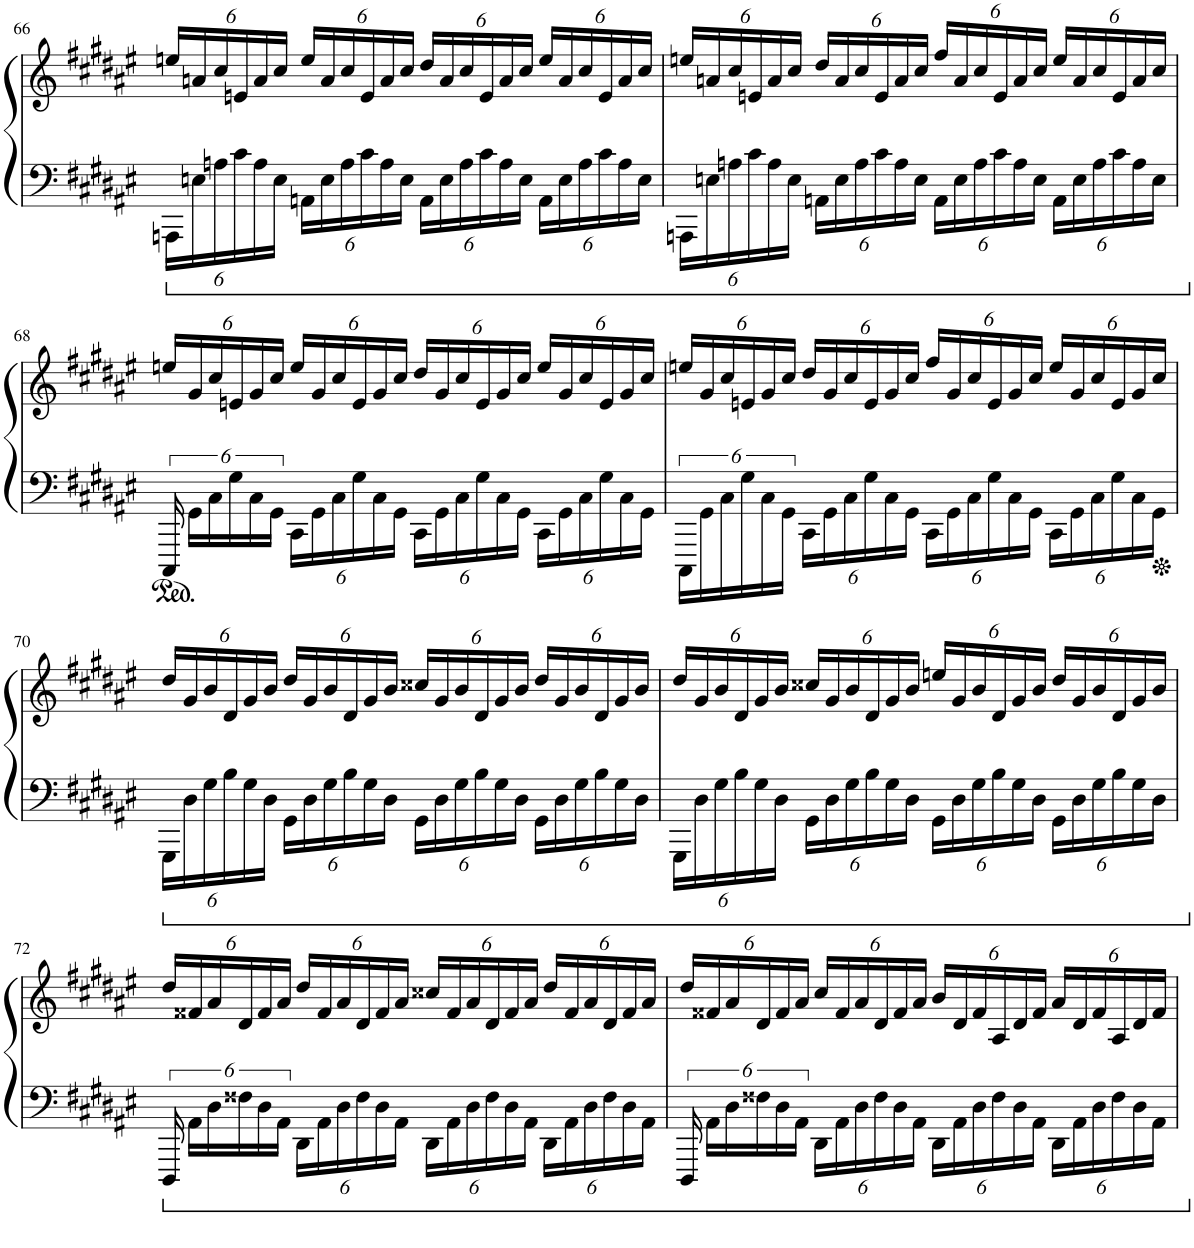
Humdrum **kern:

**kern	**kern
*part1	*part1
*staff2	*staff1
*I"Piano	*
*I'Pno.	*
!!LO:PB:g=z
*clefF4	*clefG2
*k[f#c#g#d#a#e#]	*k[f#c#g#d#a#e#]
*M4/4	*M4/4
*Xbrackettup	*Xbrackettup
=66	=66
24AAAn\LL	24een/LL
24En\	24an/
24An\	24cc#/
24c#\	24en/
24A\	24a/
24E\JJ	24cc#/JJ
24AAn\LL	24ee/LL
24E\	24a/
24A\	24cc#/
24c#\	24e/
24A\	24a/
24E\JJ	24cc#/JJ
24AA\LL	24dd#/LL
24E\	24a/
24A\	24cc#/
24c#\	24e/
24A\	24a/
24E\JJ	24cc#/JJ
24AA\LL	24ee/LL
24E\	24a/
24A\	24cc#/
24c#\	24e/
24A\	24a/
24E\JJ	24cc#/JJ
=67	=67
24AAAn\LL	24een/LL
24En\	24an/
24An\	24cc#/
24c#\	24en/
24A\	24a/
24E\JJ	24cc#/JJ
24AAn\LL	24dd#/LL
24E\	24a/
24A\	24cc#/
24c#\	24e/
24A\	24a/
24E\JJ	24cc#/JJ
24AA\LL	24ff#/LL
24E\	24a/
24A\	24cc#/
24c#\	24e/
24A\	24a/
24E\JJ	24cc#/JJ
24AA\LL	24ee/LL
24E\	24a/
24A\	24cc#/
24c#\	24e/
24A\	24a/
24E\JJ	24cc#/JJ
!!LO:LB:g=z
=68	=68
*brackettup	*
24CCC#/	24een/LL
24GG#\LL	24g#/
24C#\	24cc#/
24G#\	24en/
24C#\	24g#/
24GG#\JJ	24cc#/JJ
*Xbrackettup	*
24CC#\LL	24ee/LL
24GG#\	24g#/
24C#\	24cc#/
24G#\	24e/
24C#\	24g#/
24GG#\JJ	24cc#/JJ
24CC#\LL	24dd#/LL
24GG#\	24g#/
24C#\	24cc#/
24G#\	24e/
24C#\	24g#/
24GG#\JJ	24cc#/JJ
24CC#\LL	24ee/LL
24GG#\	24g#/
24C#\	24cc#/
24G#\	24e/
24C#\	24g#/
24GG#\JJ	24cc#/JJ
=69	=69
*brackettup	*
24CCC#\LL	24een/LL
24GG#\	24g#/
24C#\	24cc#/
24G#\	24en/
24C#\	24g#/
24GG#\JJ	24cc#/JJ
*Xbrackettup	*
24CC#\LL	24dd#/LL
24GG#\	24g#/
24C#\	24cc#/
24G#\	24e/
24C#\	24g#/
24GG#\JJ	24cc#/JJ
24CC#\LL	24ff#/LL
24GG#\	24g#/
24C#\	24cc#/
24G#\	24e/
24C#\	24g#/
24GG#\JJ	24cc#/JJ
24CC#\LL	24ee/LL
24GG#\	24g#/
24C#\	24cc#/
24G#\	24e/
24C#\	24g#/
24GG#\JJ	24cc#/JJ
!!LO:LB:g=z
=70	=70
24GGG#\LL	24dd#/LL
24D#\	24g#/
24G#\	24b/
24B\	24d#/
24G#\	24g#/
24D#\JJ	24b/JJ
24GG#\LL	24dd#/LL
24D#\	24g#/
24G#\	24b/
24B\	24d#/
24G#\	24g#/
24D#\JJ	24b/JJ
24GG#\LL	24cc##X/LL
24D#\	24g#/
24G#\	24b/
24B\	24d#/
24G#\	24g#/
24D#\JJ	24b/JJ
24GG#\LL	24dd#/LL
24D#\	24g#/
24G#\	24b/
24B\	24d#/
24G#\	24g#/
24D#\JJ	24b/JJ
=71	=71
24GGG#\LL	24dd#/LL
24D#\	24g#/
24G#\	24b/
24B\	24d#/
24G#\	24g#/
24D#\JJ	24b/JJ
24GG#\LL	24cc##X/LL
24D#\	24g#/
24G#\	24b/
24B\	24d#/
24G#\	24g#/
24D#\JJ	24b/JJ
24GG#\LL	24een/LL
24D#\	24g#/
24G#\	24b/
24B\	24d#/
24G#\	24g#/
24D#\JJ	24b/JJ
24GG#\LL	24dd#/LL
24D#\	24g#/
24G#\	24b/
24B\	24d#/
24G#\	24g#/
24D#\JJ	24b/JJ
!!LO:LB:g=z
=72	=72
*brackettup	*
24DDD#/	24dd#/LL
24AA#\LL	24f##X/
24D#\	24a#/
24F##X\	24d#/
24D#\	24f##/
24AA#\JJ	24a#/JJ
*Xbrackettup	*
24DD#\LL	24dd#/LL
24AA#\	24f##/
24D#\	24a#/
24F##\	24d#/
24D#\	24f##/
24AA#\JJ	24a#/JJ
24DD#\LL	24cc##X/LL
24AA#\	24f##/
24D#\	24a#/
24F##\	24d#/
24D#\	24f##/
24AA#\JJ	24a#/JJ
24DD#\LL	24dd#/LL
24AA#\	24f##/
24D#\	24a#/
24F##\	24d#/
24D#\	24f##/
24AA#\JJ	24a#/JJ
=73	=73
*brackettup	*
24DDD#/	24dd#/LL
24AA#\LL	24f##X/
24D#\	24a#/
24F##X\	24d#/
24D#\	24f##/
24AA#\JJ	24a#/JJ
*Xbrackettup	*
24DD#\LL	24cc#/LL
24AA#\	24f##/
24D#\	24a#/
24F##\	24d#/
24D#\	24f##/
24AA#\JJ	24a#/JJ
24DD#\LL	24b/LL
24AA#\	24d#/
24D#\	24f##/
24F##\	24A#/
24D#\	24d#/
24AA#\JJ	24f##/JJ
24DD#\LL	24a#/LL
24AA#\	24d#/
24D#\	24f##/
24F##\	24A#/
24D#\	24d#/
24AA#\JJ	24f##/JJ
=	=
*-	*-
